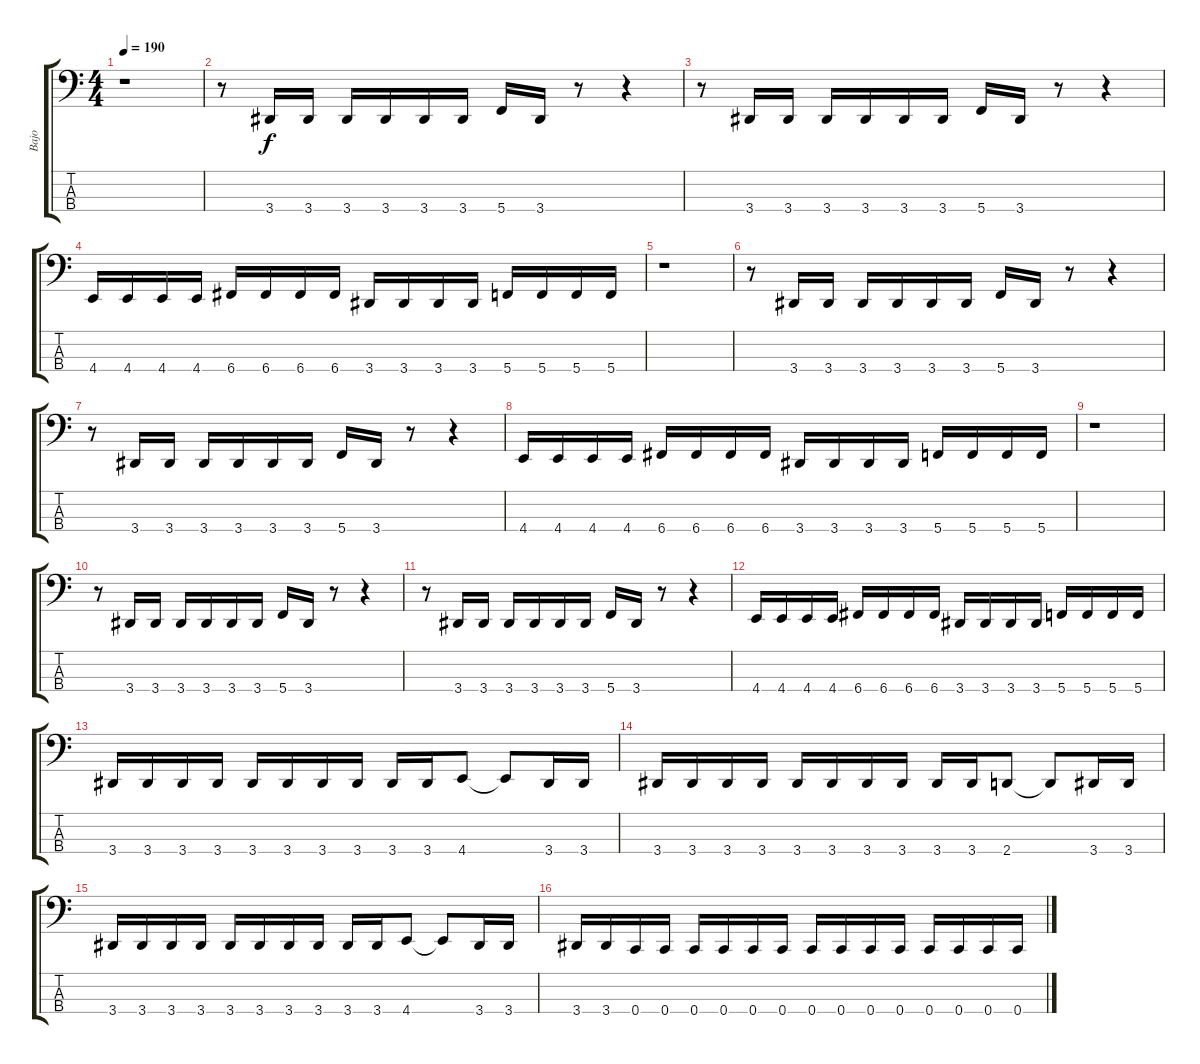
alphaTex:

\track ("Bajo" "Bajo") {instrument electricbassfinger}
\staff {score tabs}
\tuning (F2 C2 G1 C1) {hide}
\ts (4 4)
\tempo 190
\clef f4
\ks c
r.1{dy f} |
r.8 3.4.16 3.4.16 3.4.16 3.4.16 3.4.16 3.4.16 5.4.16 3.4.16 r.8 r.4 |
r.8 3.4.16 3.4.16 3.4.16 3.4.16 3.4.16 3.4.16 5.4.16 3.4.16 r.8 r.4 |
4.4.16 4.4.16 4.4.16 4.4.16 6.4.16 6.4.16 6.4.16 6.4.16 3.4.16 3.4.16 3.4.16 3.4.16 5.4.16 5.4.16 5.4.16 5.4.16 |
r.1 |
r.8 3.4.16 3.4.16 3.4.16 3.4.16 3.4.16 3.4.16 5.4.16 3.4.16 r.8 r.4 |
r.8 3.4.16 3.4.16 3.4.16 3.4.16 3.4.16 3.4.16 5.4.16 3.4.16 r.8 r.4 |
4.4.16 4.4.16 4.4.16 4.4.16 6.4.16 6.4.16 6.4.16 6.4.16 3.4.16 3.4.16 3.4.16 3.4.16 5.4.16 5.4.16 5.4.16 5.4.16 |
r.1 |
r.8 3.4.16 3.4.16 3.4.16 3.4.16 3.4.16 3.4.16 5.4.16 3.4.16 r.8 r.4 |
r.8 3.4.16 3.4.16 3.4.16 3.4.16 3.4.16 3.4.16 5.4.16 3.4.16 r.8 r.4 |
4.4.16 4.4.16 4.4.16 4.4.16 6.4.16 6.4.16 6.4.16 6.4.16 3.4.16 3.4.16 3.4.16 3.4.16 5.4.16 5.4.16 5.4.16 5.4.16 |
3.4.16 3.4.16 3.4.16 3.4.16 3.4.16 3.4.16 3.4.16 3.4.16 3.4.16 3.4.16 4.4.8 4.4{t}.8 3.4.16 3.4.16 |
3.4.16 3.4.16 3.4.16 3.4.16 3.4.16 3.4.16 3.4.16 3.4.16 3.4.16 3.4.16 2.4.8 2.4{t}.8 3.4.16 3.4.16 |
3.4.16 3.4.16 3.4.16 3.4.16 3.4.16 3.4.16 3.4.16 3.4.16 3.4.16 3.4.16 4.4.8 4.4{t}.8 3.4.16 3.4.16 |
3.4.16 3.4.16 0.4.16 0.4.16 0.4.16 0.4.16 0.4.16 0.4.16 0.4.16 0.4.16 0.4.16 0.4.16 0.4.16 0.4.16 0.4.16 0.4.16
